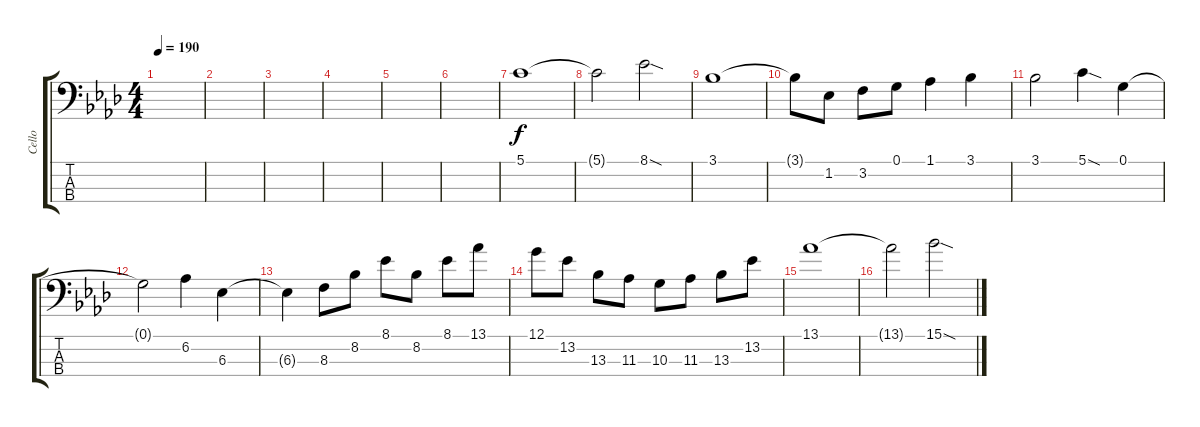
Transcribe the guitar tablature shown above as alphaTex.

\track ("Cello" "Cello") {instrument contrabass}
\staff {score tabs}
\tuning (G2 D2 A1 E1) {hide}
\ts (4 4)
\tempo 190
\clef f4
\ks ab
|
|
|
|
|
|
5.1.1 |
5.1{t}.2 8.1{sod}.2 |
3.1.1 |
3.1{t}.8 1.2.8 3.2.8 0.1.8 1.1.4 3.1.4 |
3.1.2 5.1{sod}.4 0.1.4 |
0.1{t}.2 6.2.4 6.3.4 |
6.3{t}.4 8.3.8 8.2.8 8.1.8 8.2.8 8.1.8 13.1.8 |
12.1.8 13.2.8 13.3.8 11.3.8 10.3.8 11.3.8 13.3.8 13.2.8 |
13.1.1 |
13.1{t}.2 15.1{sod}.2
